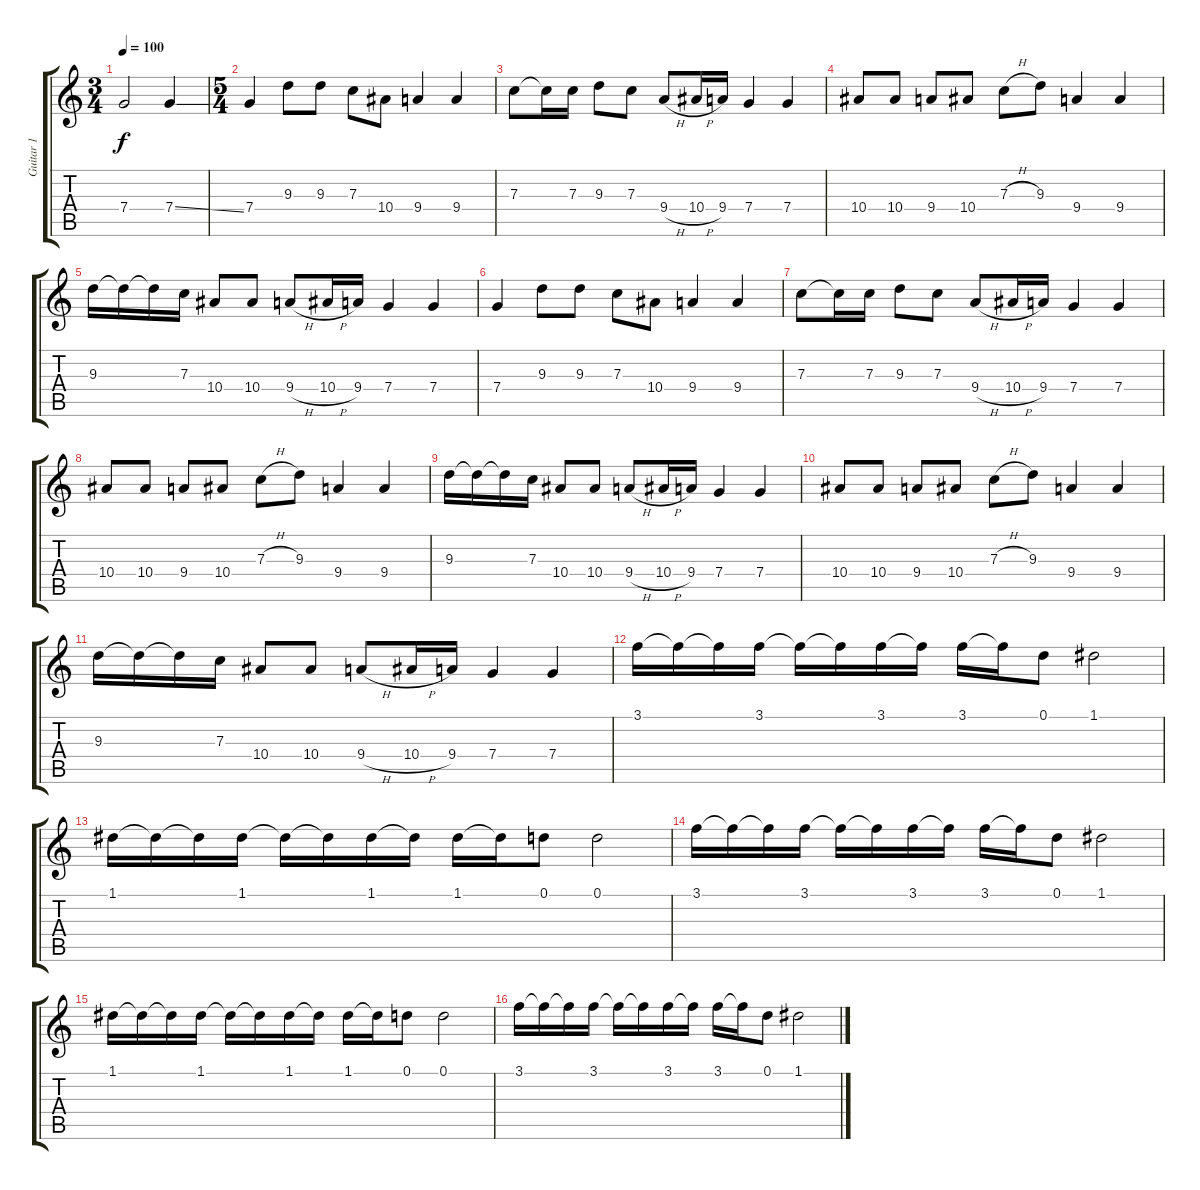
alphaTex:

\track ("Guitar 1" "Guitar 1") {instrument distortionguitar}
\staff {score tabs}
\tuning (D4 A3 F3 C3 G2 D2) {hide}
\ts (3 4)
\tempo 100
\clef g2
\ks c
7.4.2{dy f} 7.4{ss}.4 |
\ts (5 4)
7.4.4 9.3.8 9.3.8 7.3.8 10.4.8 9.4.4 9.4.4 |
7.3.8 7.3{t}.16 7.3.16 9.3.8 7.3.8 9.4{h}.8 10.4{h}.16 9.4.16 7.4.4 7.4.4 |
10.4.8 10.4.8 9.4.8 10.4.8 7.3{h}.8 9.3.8 9.4.4 9.4.4 |
9.3.16 9.3{t}.16 9.3{t}.16 7.3.16 10.4.8 10.4.8 9.4{h}.8 10.4{h}.16 9.4.16 7.4.4 7.4.4 |
7.4.4 9.3.8 9.3.8 7.3.8 10.4.8 9.4.4 9.4.4 |
7.3.8 7.3{t}.16 7.3.16 9.3.8 7.3.8 9.4{h}.8 10.4{h}.16 9.4.16 7.4.4 7.4.4 |
10.4.8 10.4.8 9.4.8 10.4.8 7.3{h}.8 9.3.8 9.4.4 9.4.4 |
9.3.16 9.3{t}.16 9.3{t}.16 7.3.16 10.4.8 10.4.8 9.4{h}.8 10.4{h}.16 9.4.16 7.4.4 7.4.4 |
10.4.8 10.4.8 9.4.8 10.4.8 7.3{h}.8 9.3.8 9.4.4 9.4.4 |
9.3.16 9.3{t}.16 9.3{t}.16 7.3.16 10.4.8 10.4.8 9.4{h}.8 10.4{h}.16 9.4.16 7.4.4 7.4.4 |
3.1.16 3.1{t}.16 3.1{t}.16 3.1.16 3.1{t}.16 3.1{t}.16 3.1.16 3.1{t}.16 3.1.16 3.1{t}.16 0.1.8 1.1.2 |
1.1.16 1.1{t}.16 1.1{t}.16 1.1.16 1.1{t}.16 1.1{t}.16 1.1.16 1.1{t}.16 1.1.16 1.1{t}.16 0.1.8 0.1.2 |
3.1.16 3.1{t}.16 3.1{t}.16 3.1.16 3.1{t}.16 3.1{t}.16 3.1.16 3.1{t}.16 3.1.16 3.1{t}.16 0.1.8 1.1.2 |
1.1.16 1.1{t}.16 1.1{t}.16 1.1.16 1.1{t}.16 1.1{t}.16 1.1.16 1.1{t}.16 1.1.16 1.1{t}.16 0.1.8 0.1.2 |
3.1.16 3.1{t}.16 3.1{t}.16 3.1.16 3.1{t}.16 3.1{t}.16 3.1.16 3.1{t}.16 3.1.16 3.1{t}.16 0.1.8 1.1.2
